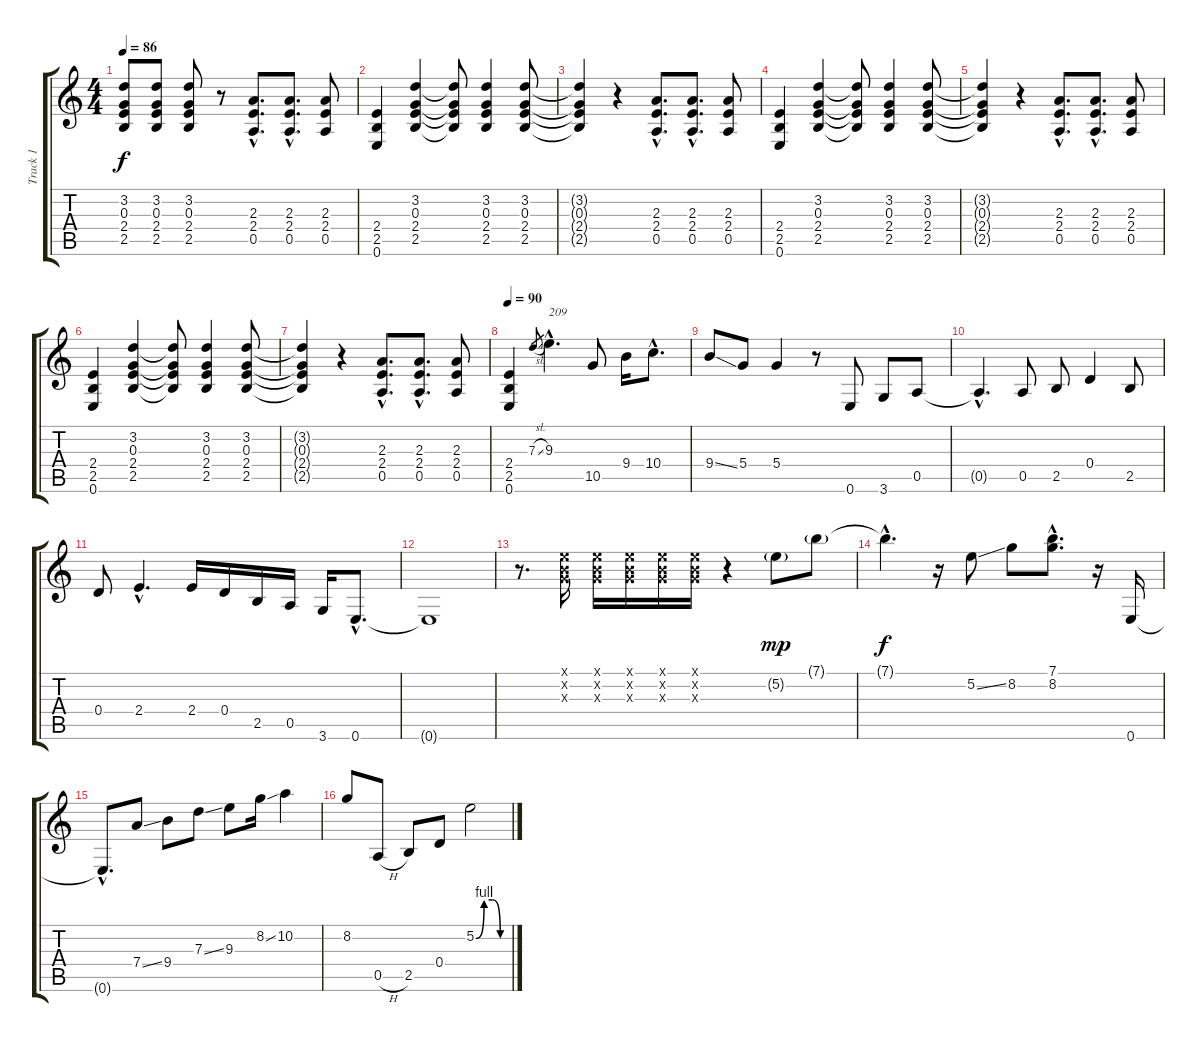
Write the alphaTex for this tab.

\track ("Track 1" "Track 1") {instrument electricguitarjazz}
\staff {score tabs}
\tuning (E4 B3 G3 D3 A2 E2) {hide}
\ts (4 4)
\tempo 86
\clef g2
\ks c
(3.2{t} 0.3{t} 2.4{t} 2.5{t}).8{dy f} (3.2 0.3 2.4 2.5).8 (3.2 0.3 2.4 2.5).8 r.8 (2.3{hac} 2.4{hac} 0.5{hac}).8{d} (2.3{hac} 2.4{hac} 0.5{hac}).8{d} (2.3 2.4 0.5).8 |
(2.4 2.5 0.6).4 (3.2 0.3 2.4 2.5).4 (3.2{t} 0.3{t} 2.4{t} 2.5{t}).8 (3.2 0.3 2.4 2.5).4 (3.2 0.3 2.4 2.5).8 |
(3.2{t} 0.3{t} 2.4{t} 2.5{t}).4 r.4 (2.3{hac} 2.4{hac} 0.5{hac}).8{d} (2.3{hac} 2.4{hac} 0.5{hac}).8{d} (2.3 2.4 0.5).8 |
(2.4 2.5 0.6).4 (3.2 0.3 2.4 2.5).4 (3.2{t} 0.3{t} 2.4{t} 2.5{t}).8 (3.2 0.3 2.4 2.5).4 (3.2 0.3 2.4 2.5).8 |
(3.2{t} 0.3{t} 2.4{t} 2.5{t}).4 r.4 (2.3{hac} 2.4{hac} 0.5{hac}).8{d} (2.3{hac} 2.4{hac} 0.5{hac}).8{d} (2.3 2.4 0.5).8 |
(2.4 2.5 0.6).4 (3.2 0.3 2.4 2.5).4 (3.2{t} 0.3{t} 2.4{t} 2.5{t}).8 (3.2 0.3 2.4 2.5).4 (3.2 0.3 2.4 2.5).8 |
(3.2{t} 0.3{t} 2.4{t} 2.5{t}).4 r.4 (2.3{hac} 2.4{hac} 0.5{hac}).8{d} (2.3{hac} 2.4{hac} 0.5{hac}).8{d} (2.3 2.4 0.5).8 |
\tempo 90
(2.4 2.5 0.6).4 7.3{sl}.8{gr} 9.3{hac}.4{d txt "209"} 10.5.8 9.4.16 10.4{hac}.8{d} |
9.4{ss}.8 5.4.8 5.4.4 r.8 0.6.8 3.6.8 0.5.8 |
0.5{hac t}.4{d} 0.5.8 2.5.8 0.4.4 2.5.8 |
0.4.8 2.4{hac}.4{d} 2.4.16 0.4.16 2.5.16 0.5.16 3.6.16 0.6{hac}.8{d} |
0.6{t}.1 |
r.8{d} (0.1{x} 0.2{x} 0.3{x}).16 (0.1{x} 0.2{x} 0.3{x}).16 (0.1{x} 0.2{x} 0.3{x}).16 (0.1{x} 0.2{x} 0.3{x}).16 (0.1{x} 0.2{x} 0.3{x}).16 r.4 5.2{g}.8{dy mp} 7.1{g}.8 |
7.1{hac t}.4{d dy f} r.16 5.2{ss}.8 8.2.8 (7.1{hac} 8.2{hac}).8{d} r.16 0.6.16 |
0.6{hac t}.8{d} 7.4{ss}.8 9.4.8 7.3{ss}.8 9.3.8 8.2{ss}.16 10.2.4 |
8.2.8 0.5{h}.8 2.5.8 0.4.8 5.2{be (custom 0 0 15 4 30 4 45 0 60 0)}.2
